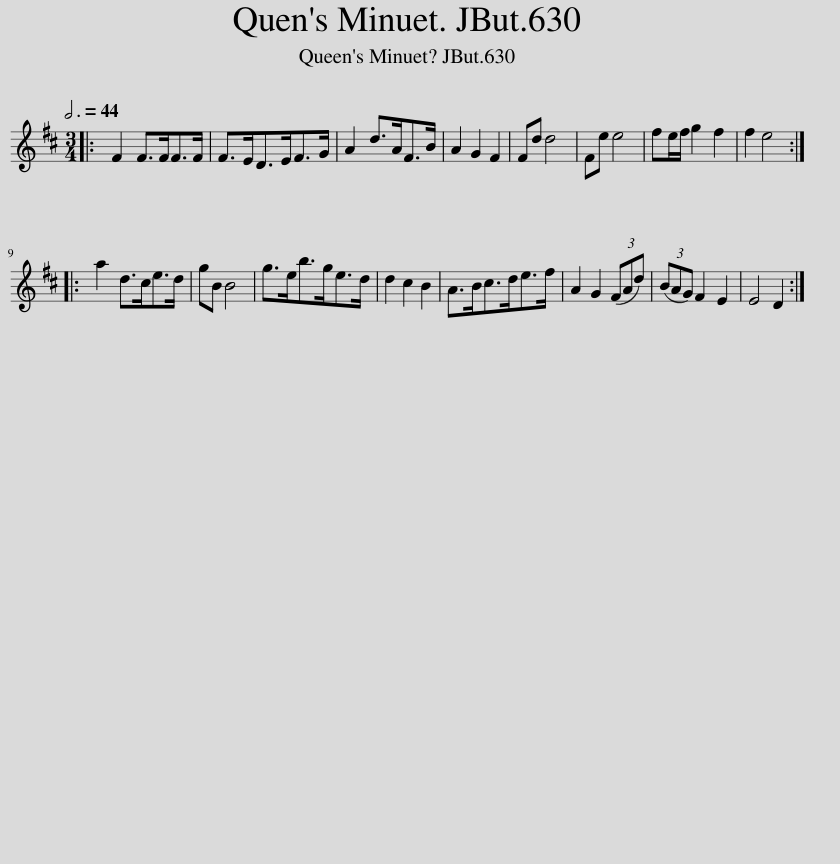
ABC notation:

X:1
L:1/8
Q:3/4=44
M:3/4
I:linebreak $
K:D
V:1 treble
V:1
|: F2 F>FF>F | F>ED>EF>G | A2 d>AF>B | A2 G2 F2 | Fd d4 | %5
 Fe e4 | fe/f/ g2 f2 | f2 e4 ::$ a2 d>ce>d | gB B4 | %10
 g>eb>ge>d | d2 c2 B2 | A>Bc>de>f | A2 G2 (3(FAd) | (3(BAG) F2 E2 | %15
 E4 D2 :| %16
